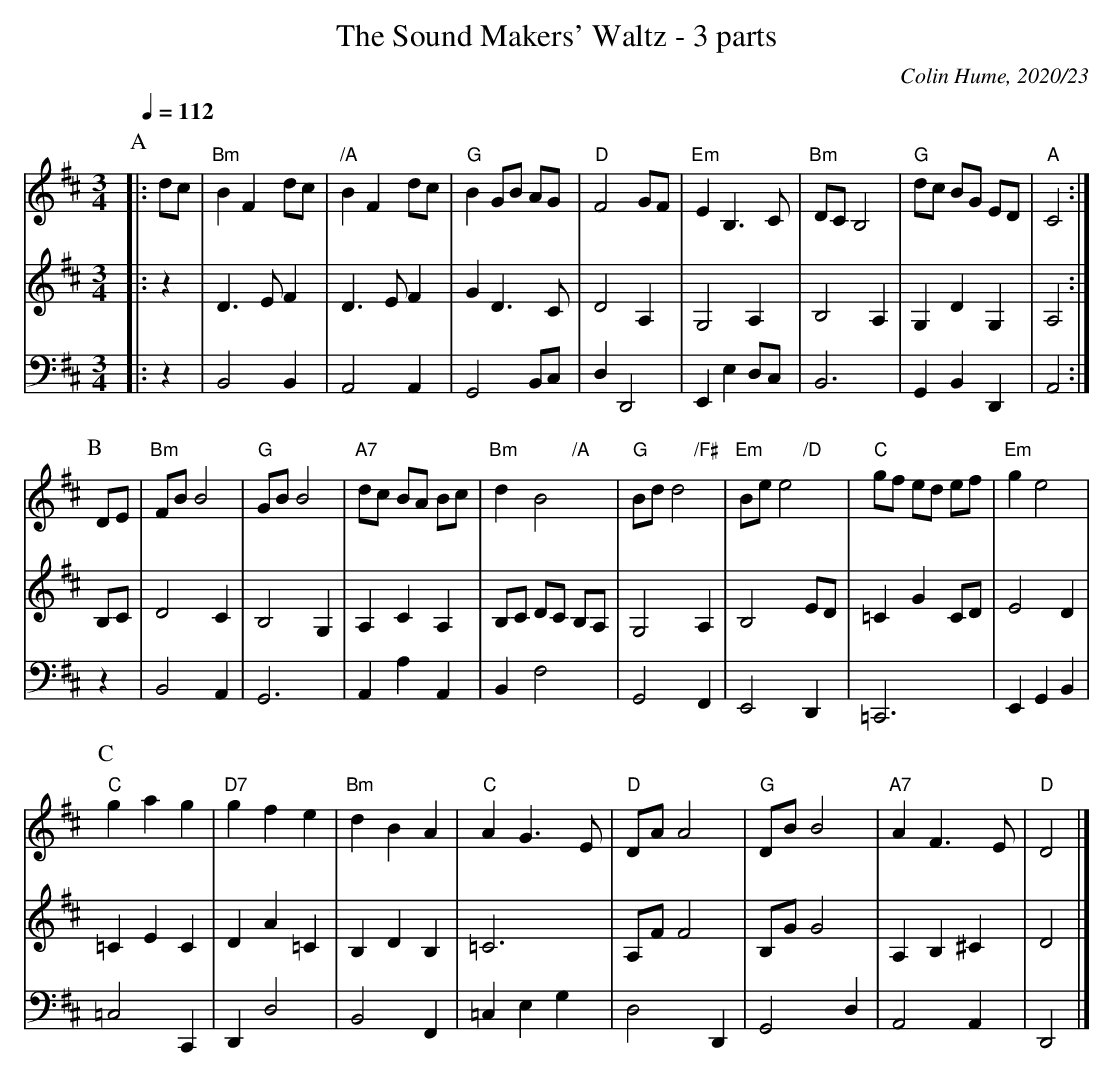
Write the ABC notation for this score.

X:1
T:The Sound Makers' Waltz - 3 parts
C:Colin Hume, 2020/23
L:1/4
M:3/4
Q:1/4=112
K:Bm
P:A
V:1
|: d/c/ | "Bm"BFd/c/ | "/A"BFd/c/ | "G"BG/B/ A/G/ | "D"F2 G/F/ |\
"Em"EB,>C | "Bm"D/C/B,2 | "G"d/c/ B/G/ E/D/ | "A"C2 :|
V:2 treble
|: z | D>EF | D>EF | GD>C | D2A, |\
G,2 A, | B,2A, | G,DG, | A,2 :|
V:3 bass octave=-2
|: z | B2B | A2A | G2 B/c/ | dD2 |\
Ee d/c/ | B3 | GBD | A2 :|
P:B
V:1
D/E/ | "Bm"F/B/ B2 | "G"G/B/ B2 | "A7"d/c/ B/A/ B/c/ | "Bm"x2 "/A"x & d B2 |\
"G"x2 "/F#"x & B/d/ d2 | "Em"x2 "/D"x & B/e/ e2 | "C"g/f/ e/d/ e/f/ | "Em"g e2 |
V:2
B,/C/ | D2C | B,2G, | A,CA, | B,/C/ D/C/ B,/A,/ |\
G,2 A, | B,2 E/D/ | =CGC/D/ | E2D |
V:3
z | B2A | G3 | AaA | Bf2 |\
G2 F | E2 D | =C3 | EGB |
P:C
V:1
"C"gag | "D7"gfe | "Bm"dBA | "C"AG>E |\
"D"D/A/ A2 | "G"D/B/ B2 | "A7"AF>E | [I: MIDI=gchord c2z] "D"D2 |]
V:2
=CEC | DA=C | B,DB, | =C3 |\
A,/F/ F2 | B,/G/ G2 | A,B,^C | D2 |]
V:3
=c2C | Dd2 | B2F | =ceg |\
d2D | G2d | A2A | D2 |]
